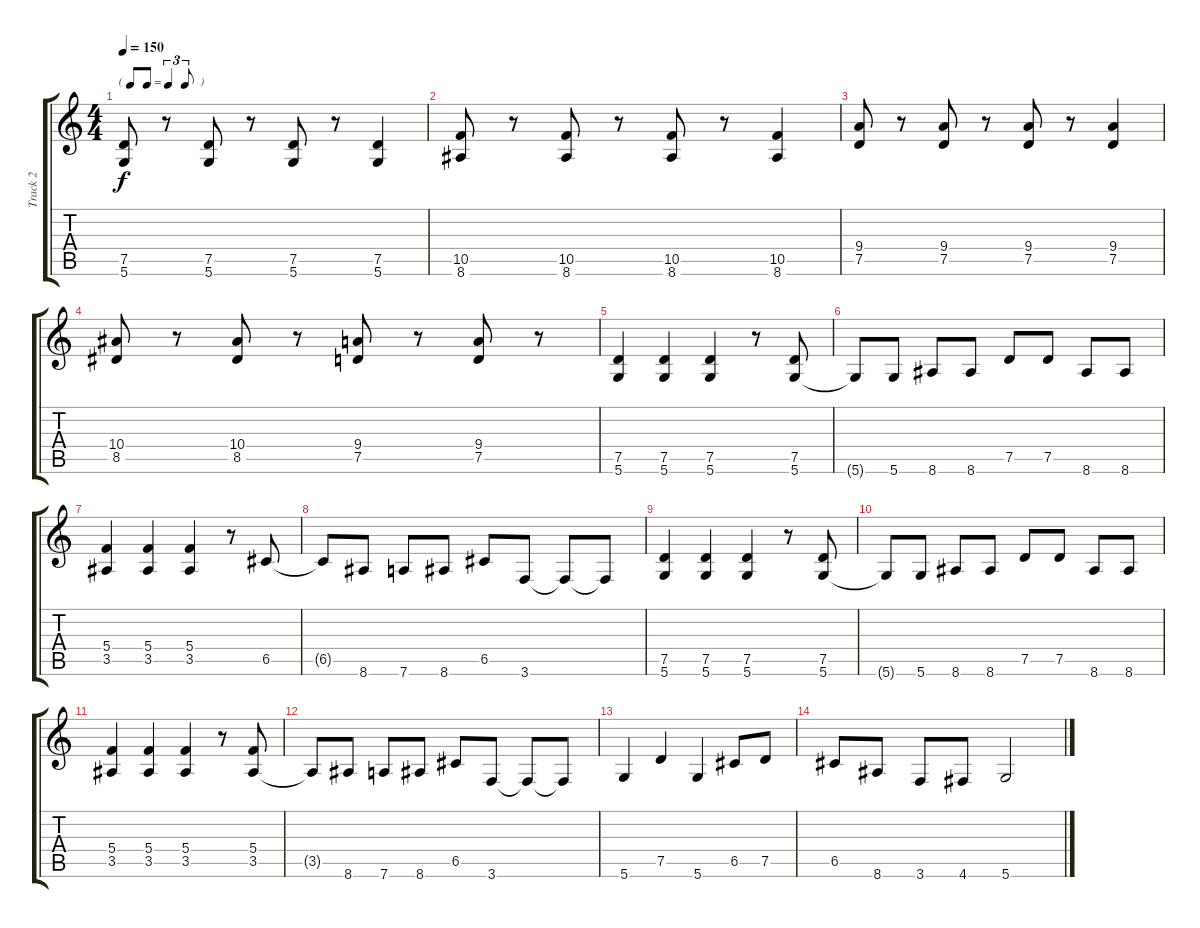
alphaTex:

\track ("Track 2" "Track 2") {instrument overdrivenguitar}
\staff {score tabs}
\tuning (D4 A3 F3 C3 G2 D2) {hide}
\ts (4 4)
\tf triplet8th
\tempo 150
\clef g2
\ks c
(7.5 5.6).8{dy f} r.8 (7.5 5.6).8 r.8 (7.5 5.6).8 r.8 (7.5 5.6).4 |
(10.5 8.6).8 r.8 (10.5 8.6).8 r.8 (10.5 8.6).8 r.8 (10.5 8.6).4 |
(9.4 7.5).8 r.8 (9.4 7.5).8 r.8 (9.4 7.5).8 r.8 (9.4 7.5).4 |
(10.4 8.5).8 r.8 (10.4 8.5).8 r.8 (9.4 7.5).8 r.8 (9.4 7.5).8 r.8 |
(7.5 5.6).4 (7.5 5.6).4 (7.5 5.6).4 r.8 (7.5 5.6).8 |
5.6{t}.8 5.6.8 8.6.8 8.6.8 7.5.8 7.5.8 8.6.8 8.6.8 |
(5.4 3.5).4 (5.4 3.5).4 (5.4 3.5).4 r.8 6.5.8 |
6.5{t}.8 8.6.8 7.6.8 8.6.8 6.5.8 3.6.8 3.6{t}.8 3.6{t}.8 |
(7.5 5.6).4 (7.5 5.6).4 (7.5 5.6).4 r.8 (7.5 5.6).8 |
5.6{t}.8 5.6.8 8.6.8 8.6.8 7.5.8 7.5.8 8.6.8 8.6.8 |
(5.4 3.5).4 (5.4 3.5).4 (5.4 3.5).4 r.8 (5.4 3.5).8 |
3.5{t}.8 8.6.8 7.6.8 8.6.8 6.5.8 3.6.8 3.6{t}.8 3.6{t}.8 |
5.6.4 7.5.4 5.6.4 6.5.8 7.5.8 |
6.5.8 8.6.8 3.6.8 4.6.8 5.6.2
